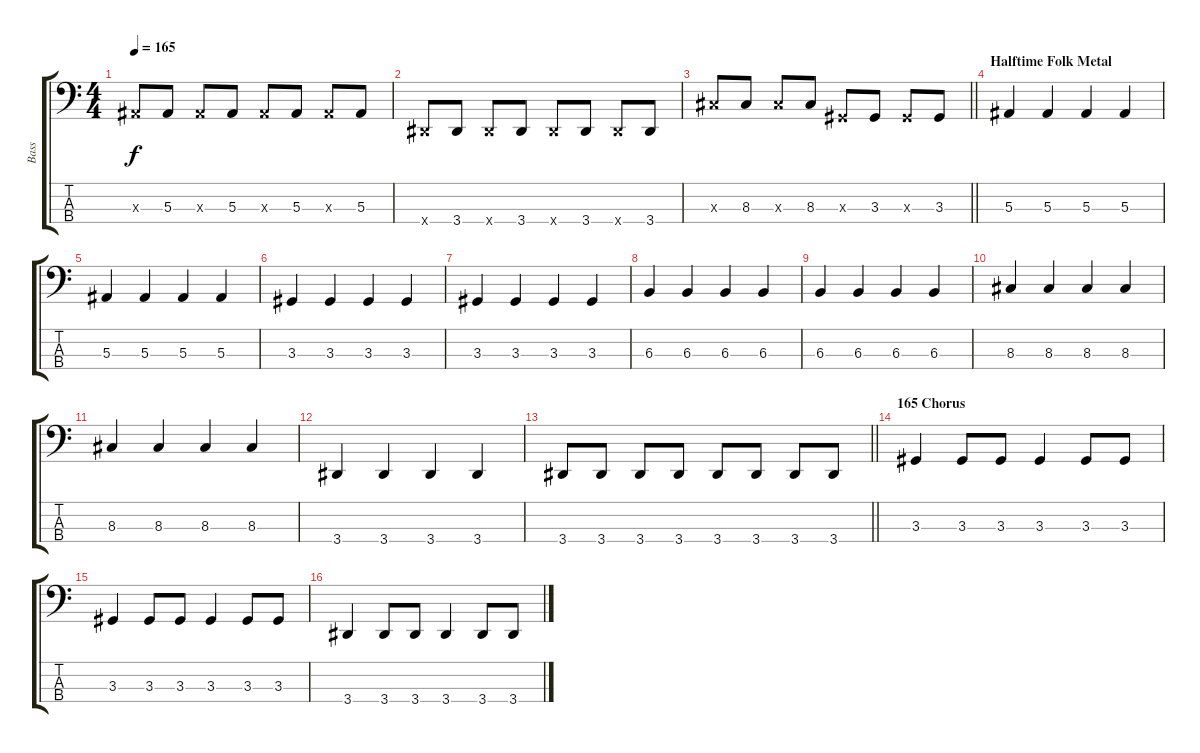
\track ("Bass" "Bass") {instrument electricbasspick}
\staff {score tabs}
\tuning (Eb2 Bb1 F1 C1) {hide}
\ts (4 4)
\tempo 165
\clef f4
\ks c
5.3{x}.8{dy f} 5.3.8 5.3{x}.8 5.3.8 5.3{x}.8 5.3.8 5.3{x}.8 5.3.8 |
3.4{x}.8 3.4.8 3.4{x}.8 3.4.8 3.4{x}.8 3.4.8 3.4{x}.8 3.4.8 |
\barLineRight lightlight
8.3{x}.8 8.3.8 8.3{x}.8 8.3.8 3.3{x}.8 3.3.8 3.3{x}.8 3.3.8 |
\section ("" "Halftime Folk Metal")
5.3.4 5.3.4 5.3.4 5.3.4 |
5.3.4 5.3.4 5.3.4 5.3.4 |
3.3.4 3.3.4 3.3.4 3.3.4 |
3.3.4 3.3.4 3.3.4 3.3.4 |
6.3.4 6.3.4 6.3.4 6.3.4 |
6.3.4 6.3.4 6.3.4 6.3.4 |
8.3.4 8.3.4 8.3.4 8.3.4 |
8.3.4 8.3.4 8.3.4 8.3.4 |
3.4.4 3.4.4 3.4.4 3.4.4 |
\barLineRight lightlight
3.4.8 3.4.8 3.4.8 3.4.8 3.4.8 3.4.8 3.4.8 3.4.8 |
\section ("" "165 Chorus")
3.3.4 3.3.8 3.3.8 3.3.4 3.3.8 3.3.8 |
3.3.4 3.3.8 3.3.8 3.3.4 3.3.8 3.3.8 |
3.4.4 3.4.8 3.4.8 3.4.4 3.4.8 3.4.8
